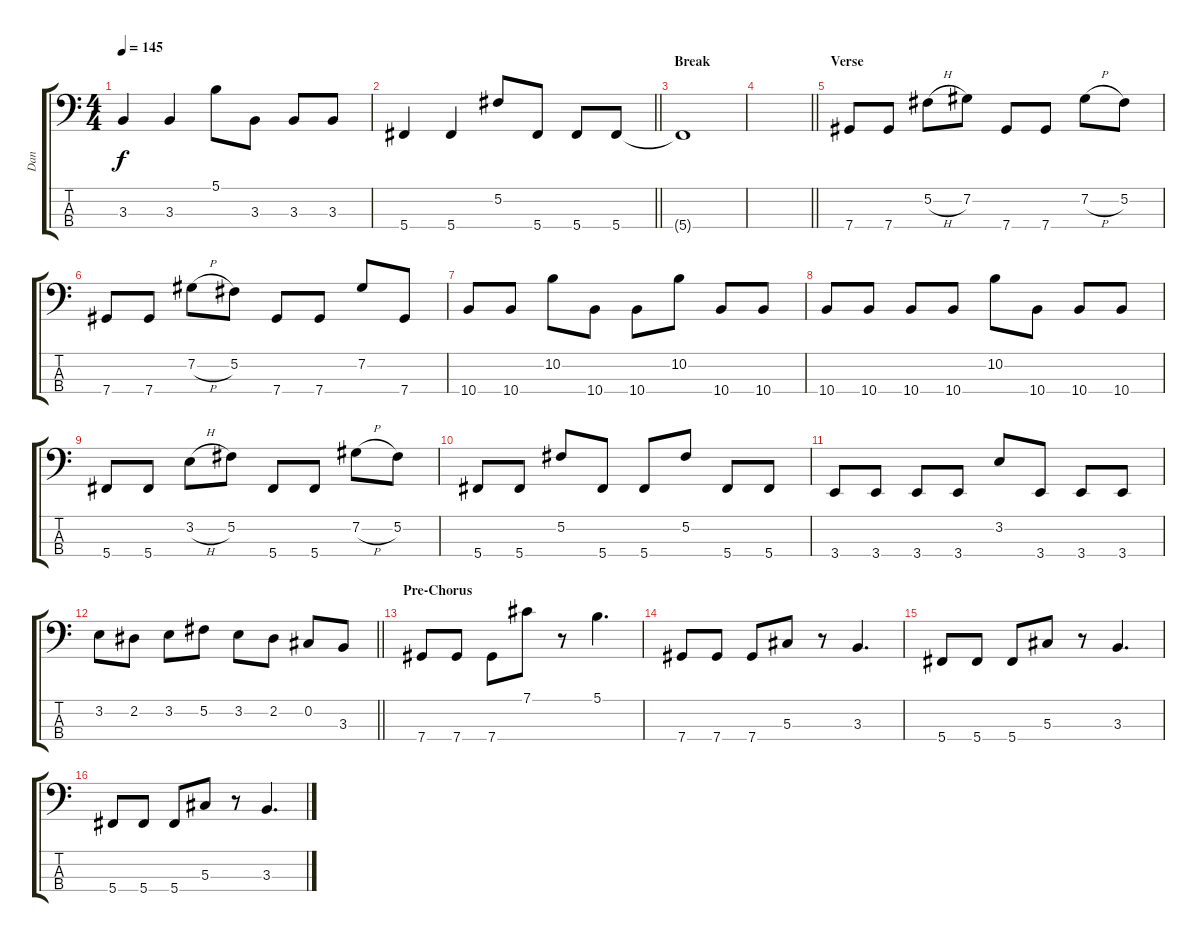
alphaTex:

\track ("Dan" "Dan") {instrument electricbasspick}
\staff {score tabs}
\tuning (Gb2 Db2 Ab1 Db1) {hide}
\ts (4 4)
\tempo 145
\clef f4
\ks c
3.3.4{dy f} 3.3.4 5.1.8 3.3.8 3.3.8 3.3.8 |
\barLineRight lightlight
5.4.4 5.4.4 5.2.8 5.4.8 5.4.8 5.4.8 |
\section ("" "Break")
5.4{t}.1 |
\barLineRight lightlight
|
\section ("" "Verse")
7.4.8 7.4.8 5.2{h}.8 7.2.8 7.4.8 7.4.8 7.2{h}.8 5.2.8 |
7.4.8 7.4.8 7.2{h}.8 5.2.8 7.4.8 7.4.8 7.2.8 7.4.8 |
10.4.8 10.4.8 10.2.8 10.4.8 10.4.8 10.2.8 10.4.8 10.4.8 |
10.4.8 10.4.8 10.4.8 10.4.8 10.2.8 10.4.8 10.4.8 10.4.8 |
5.4.8 5.4.8 3.2{h}.8 5.2.8 5.4.8 5.4.8 7.2{h}.8 5.2.8 |
5.4.8 5.4.8 5.2.8 5.4.8 5.4.8 5.2.8 5.4.8 5.4.8 |
3.4.8 3.4.8 3.4.8 3.4.8 3.2.8 3.4.8 3.4.8 3.4.8 |
\barLineRight lightlight
3.2.8 2.2.8 3.2.8 5.2.8 3.2.8 2.2.8 0.2.8 3.3.8 |
\section ("" "Pre-Chorus")
7.4.8 7.4.8 7.4.8 7.1.8 r.8 5.1.4{d} |
7.4.8 7.4.8 7.4.8 5.3.8 r.8 3.3.4{d} |
5.4.8 5.4.8 5.4.8 5.3.8 r.8 3.3.4{d} |
5.4.8 5.4.8 5.4.8 5.3.8 r.8 3.3.4{d}
